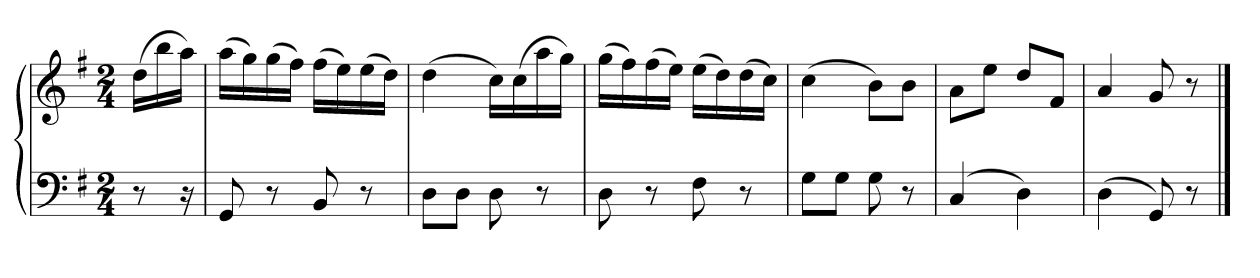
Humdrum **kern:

**kern	**kern
*part1	*part1
*staff2	*staff1
*clefF4	*clefG2
*k[f#]	*k[f#]
*M2/4	*M2/4
=1	=1
8r	(>16dd\LL
.	16bb\
16r	16aa\JJ)
=2	=2
8GG/	(>16aa\LL
.	16gg\)
8r	(>16gg\
.	16ff#\JJ)
8BB/	(>16ff#\LL
.	16ee\)
8r	(>16ee\
.	16dd\JJ)
=3	=3
8D\L	(>4dd\
8D\J	.
8D\	16cc\LL)
.	(>16cc\
8r	16aa\
.	16gg\JJ)
=4	=4
8D\	(>16gg\LL
.	16ff#\)
8r	(>16ff#\
.	16ee\JJ)
8F#\	(>16ee\LL
.	16dd\)
8r	(>16dd\
.	16cc\JJ)
=5	=5
8G\L	(>4cc\
8G\J	.
8G\	8b\L)
8r	8b\J
=6	=6
(>4C/	8a\L
.	8ee\J
4D\)	8dd/L
.	8f#/J
!!LO:LB:g=z
=7	=7
(>4D\	4a/
8GG/)	8g/
8r	8r
==	==
*-	*-
